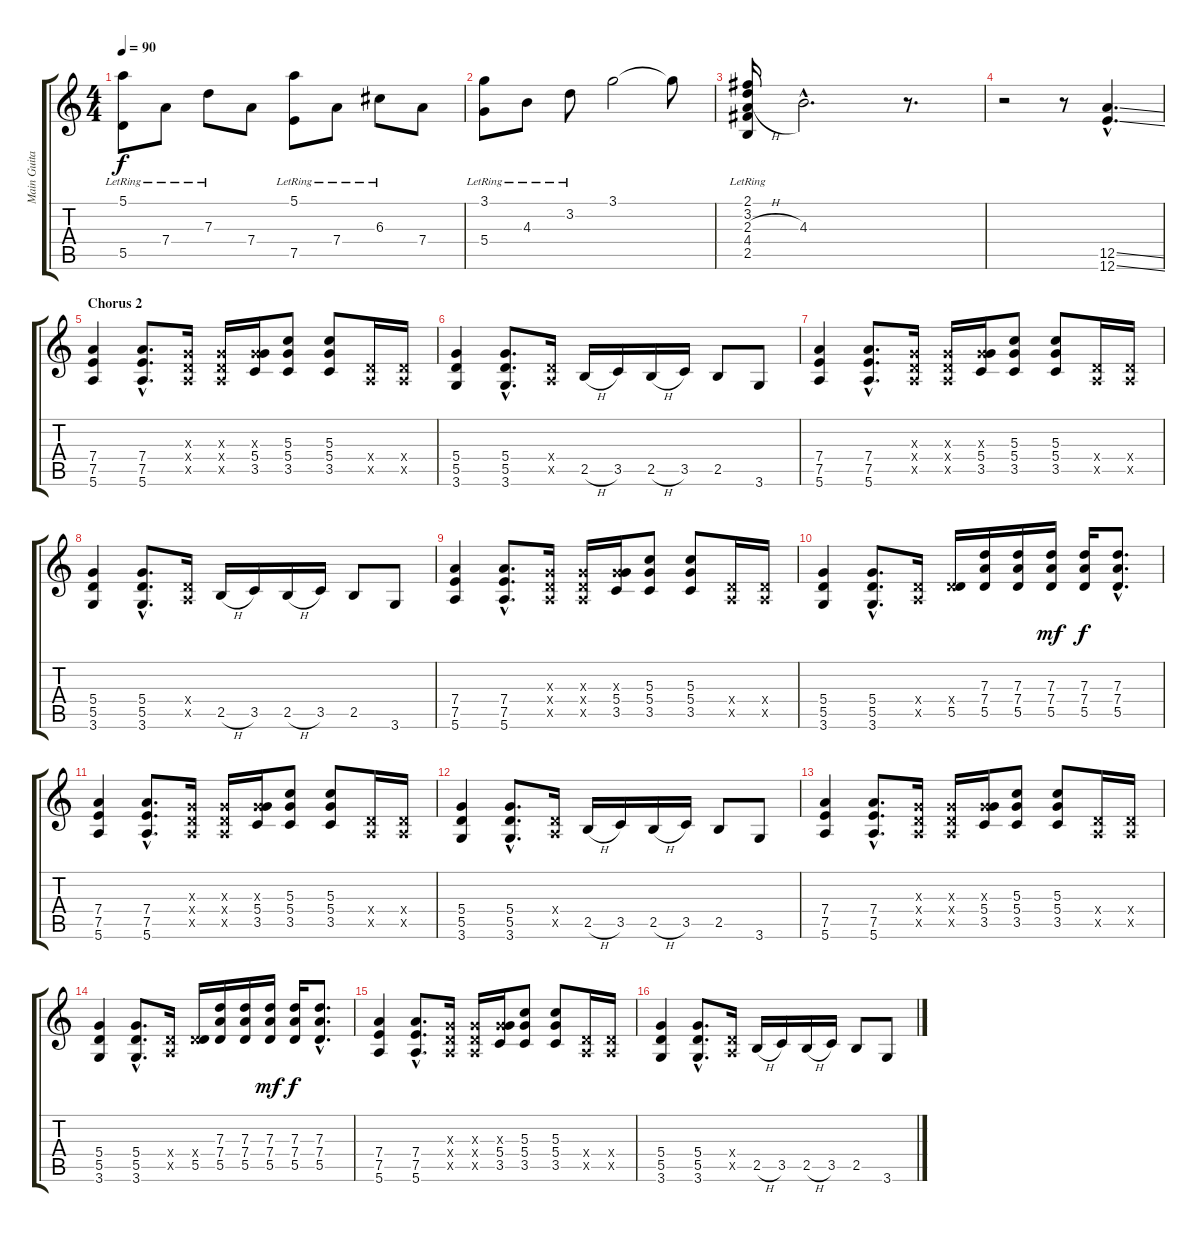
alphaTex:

\track ("Main Guitar" "Main Guita") {instrument acousticguitarsteel}
\staff {score tabs}
\tuning (E4 B3 G3 D3 A2 E2) {hide}
\ts (4 4)
\tempo 90
\clef g2
\ks c
(5.1 5.5{lr}).8{dy f} 7.4{lr}.8 7.3{lr}.8 7.4.8 (5.1{lr} 7.5{lr}).8 7.4{lr}.8 6.3{lr}.8 7.4.8 |
(3.1{lr} 5.4{lr}).8 4.3{lr}.8 3.2{lr}.8 3.1.2 3.1{t}.8 |
(2.1{lr} 3.2{lr} 2.3{h} 4.4{lr} 2.5{lr}).16 4.3{hac}.2{d} r.8{d} |
r.2{volume 12 instrument distortionguitar} r.8 (12.5{ss hac} 12.6{ss hac}).4{d} |
\section ("" "Chorus 2")
(7.4 7.5 5.6).4 (7.4{hac} 7.5{hac} 5.6{hac}).8{d} (0.3{x} 0.4{x} 0.5{x}).16 (0.3{x} 0.4{x} 0.5{x}).16 (0.3{x} 5.4 3.5).16 (5.3 5.4 3.5).8 (5.3 5.4 3.5).8 (0.4{x} 0.5{x}).16 (0.4{x} 0.5{x}).16 |
(5.4 5.5 3.6).4 (5.4{hac} 5.5{hac} 3.6{hac}).8{d} (0.4{x} 0.5{x}).16 2.5{h}.16 3.5.16 2.5{h}.16 3.5.16 2.5.8 3.6.8 |
(7.4 7.5 5.6).4 (7.4{hac} 7.5{hac} 5.6{hac}).8{d} (0.3{x} 0.4{x} 0.5{x}).16 (0.3{x} 0.4{x} 0.5{x}).16 (0.3{x} 5.4 3.5).16 (5.3 5.4 3.5).8 (5.3 5.4 3.5).8 (0.4{x} 0.5{x}).16 (0.4{x} 0.5{x}).16 |
(5.4 5.5 3.6).4 (5.4{hac} 5.5{hac} 3.6{hac}).8{d} (0.4{x} 0.5{x}).16 2.5{h}.16 3.5.16 2.5{h}.16 3.5.16 2.5.8 3.6.8 |
(7.4 7.5 5.6).4 (7.4{hac} 7.5{hac} 5.6{hac}).8{d} (0.3{x} 0.4{x} 0.5{x}).16 (0.3{x} 0.4{x} 0.5{x}).16 (0.3{x} 5.4 3.5).16 (5.3 5.4 3.5).8 (5.3 5.4 3.5).8 (0.4{x} 0.5{x}).16 (0.4{x} 0.5{x}).16 |
(5.4 5.5 3.6).4 (5.4{hac} 5.5{hac} 3.6{hac}).8{d} (0.4{x} 0.5{x}).16 (0.4{x} 5.5).16 (7.3 7.4 5.5).16 (7.3 7.4 5.5).16 (7.3 7.4 5.5).16{dy mf} (7.3 7.4 5.5).16{dy f} (7.3{hac} 7.4{hac} 5.5{hac}).8{d} |
(7.4 7.5 5.6).4 (7.4{hac} 7.5{hac} 5.6{hac}).8{d} (0.3{x} 0.4{x} 0.5{x}).16 (0.3{x} 0.4{x} 0.5{x}).16 (0.3{x} 5.4 3.5).16 (5.3 5.4 3.5).8 (5.3 5.4 3.5).8 (0.4{x} 0.5{x}).16 (0.4{x} 0.5{x}).16 |
(5.4 5.5 3.6).4 (5.4{hac} 5.5{hac} 3.6{hac}).8{d} (0.4{x} 0.5{x}).16 2.5{h}.16 3.5.16 2.5{h}.16 3.5.16 2.5.8 3.6.8 |
(7.4 7.5 5.6).4 (7.4{hac} 7.5{hac} 5.6{hac}).8{d} (0.3{x} 0.4{x} 0.5{x}).16 (0.3{x} 0.4{x} 0.5{x}).16 (0.3{x} 5.4 3.5).16 (5.3 5.4 3.5).8 (5.3 5.4 3.5).8 (0.4{x} 0.5{x}).16 (0.4{x} 0.5{x}).16 |
(5.4 5.5 3.6).4 (5.4{hac} 5.5{hac} 3.6{hac}).8{d} (0.4{x} 0.5{x}).16 (0.4{x} 5.5).16 (7.3 7.4 5.5).16 (7.3 7.4 5.5).16 (7.3 7.4 5.5).16{dy mf} (7.3 7.4 5.5).16{dy f} (7.3{hac} 7.4{hac} 5.5{hac}).8{d} |
(7.4 7.5 5.6).4 (7.4{hac} 7.5{hac} 5.6{hac}).8{d} (0.3{x} 0.4{x} 0.5{x}).16 (0.3{x} 0.4{x} 0.5{x}).16 (0.3{x} 5.4 3.5).16 (5.3 5.4 3.5).8 (5.3 5.4 3.5).8 (0.4{x} 0.5{x}).16 (0.4{x} 0.5{x}).16 |
(5.4 5.5 3.6).4 (5.4{hac} 5.5{hac} 3.6{hac}).8{d} (0.4{x} 0.5{x}).16 2.5{h}.16 3.5.16 2.5{h}.16 3.5.16 2.5.8 3.6.8
